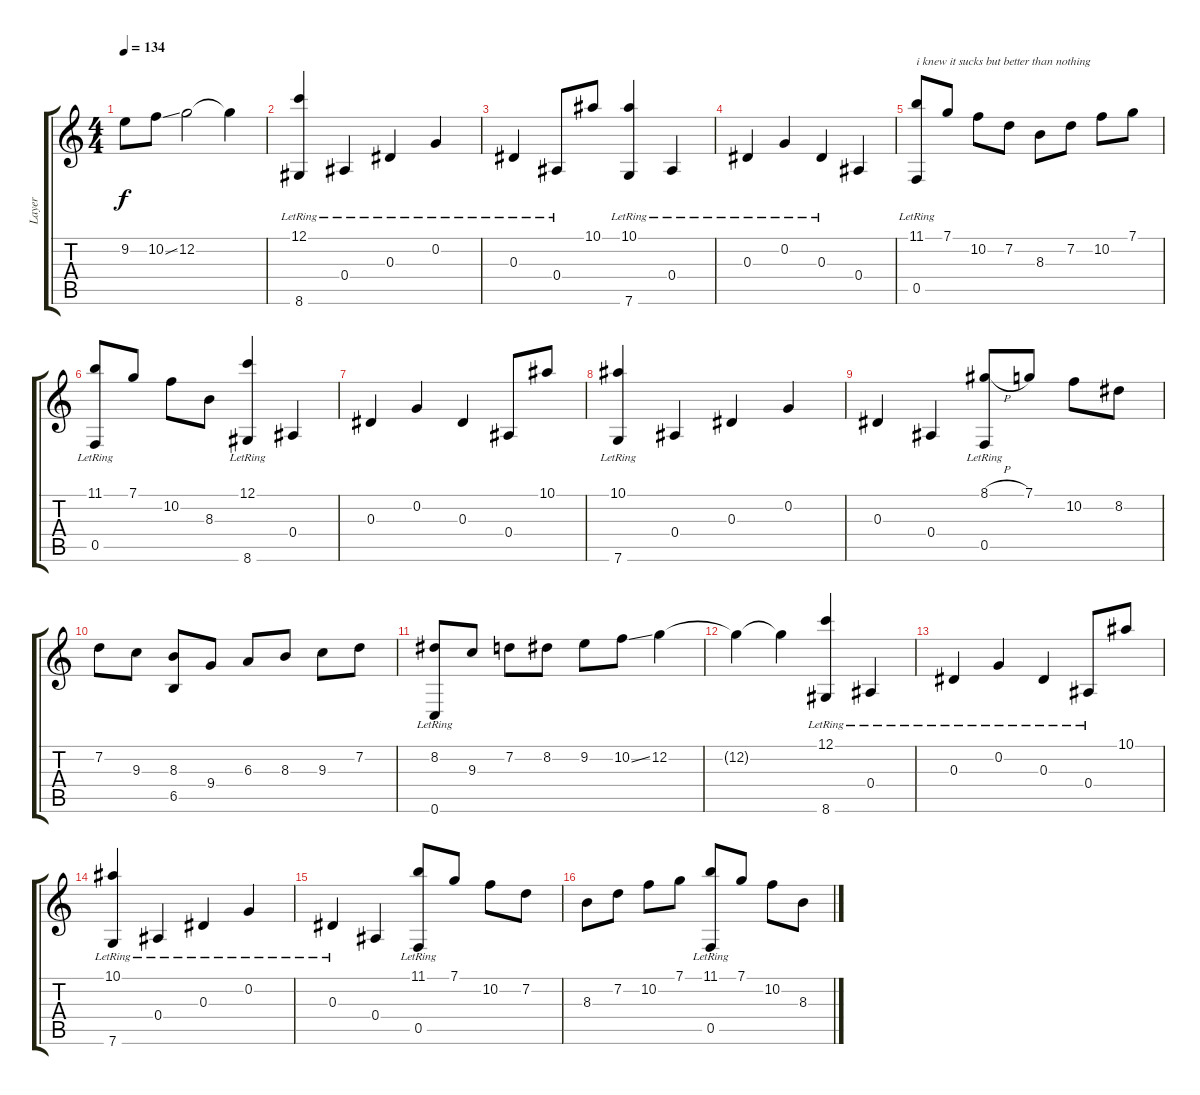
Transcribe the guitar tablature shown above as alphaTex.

\track ("Layer" "Layer") {instrument acousticguitarnylon}
\staff {score tabs}
\tuning (C4 G3 Eb3 Bb2 F2 C2) {hide}
\ts (4 4)
\tempo 134
\clef g2
\ks c
9.2.8{dy f} 10.2{ss}.8 12.2.2 12.2{t}.4 |
(12.1{lr} 8.6).4 0.4{lr}.4 0.3{lr}.4 0.2{lr}.4 |
0.3{lr}.4 0.4{lr}.8 10.1.8 (10.1{lr} 7.6).4 0.4{lr}.4 |
0.3{lr}.4 0.2{lr}.4 0.3{lr}.4 0.4.4 |
(11.1 0.5{lr}).8{txt "i knew it sucks but better than nothing"} 7.1.8 10.2.8 7.2.8 8.3.8 7.2.8 10.2.8 7.1.8 |
(11.1 0.5{lr}).8 7.1.8 10.2.8 8.3.8 (12.1{lr} 8.6{lr}).4 0.4.4 |
0.3.4 0.2.4 0.3.4 0.4.8 10.1.8 |
(10.1{lr} 7.6{lr}).4 0.4.4 0.3.4 0.2.4 |
0.3.4 0.4.4 (8.1{h} 0.5{lr}).8 7.1.8 10.2.8 8.2.8 |
7.2.8 9.3.8 (8.3 6.5).8 9.4.8 6.3.8 8.3.8 9.3.8 7.2.8 |
(8.2 0.6{lr}).8 9.3.8 7.2.8 8.2.8 9.2.8 10.2{ss}.8 12.2.4 |
12.2{t}.4 12.2{t}.4 (12.1{lr} 8.6).4 0.4{lr}.4 |
0.3{lr}.4 0.2{lr}.4 0.3{lr}.4 0.4{lr}.8 10.1.8 |
(10.1{lr} 7.6).4 0.4{lr}.4 0.3{lr}.4 0.2{lr}.4 |
0.3{lr}.4 0.4.4 (11.1 0.5{lr}).8{volume 5} 7.1.8 10.2.8 7.2.8 |
8.3.8 7.2.8 10.2.8 7.1.8 (11.1 0.5{lr}).8 7.1.8 10.2.8 8.3.8
